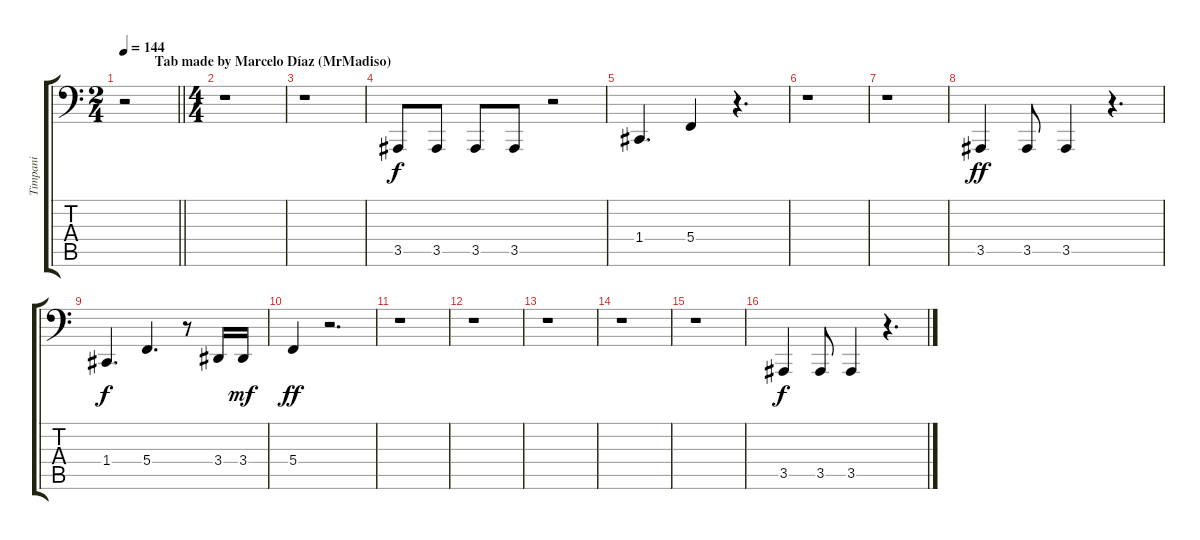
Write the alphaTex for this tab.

\track ("Timpani" "Timpani") {instrument timpani}
\staff {score tabs}
\tuning (D3 A2 F2 C2 G1 D1) {hide}
\ts (2 4)
\section ("" "          Tab made by Marcelo Díaz (MrMadiso)")
\tempo 144
\clef f4
\barLineRight lightlight
\ks c
r.2{dy f instrument timpani} |
\ts (4 4)
r.1 |
r.1 |
3.5.8 3.5.8 3.5.8 3.5.8 r.2 |
1.4.4{d} 5.4.4 r.4{d} |
r.1 |
r.1 |
3.5.4{dy ff} 3.5.8 3.5.4 r.4{d} |
1.4.4{d dy f} 5.4.4{d} r.8 3.4.16 3.4.16{dy mf} |
5.4.4{dy ff} r.2{d} |
r.1 |
r.1 |
r.1 |
r.1 |
r.1 |
3.5.4{dy f} 3.5.8 3.5.4 r.4{d}
